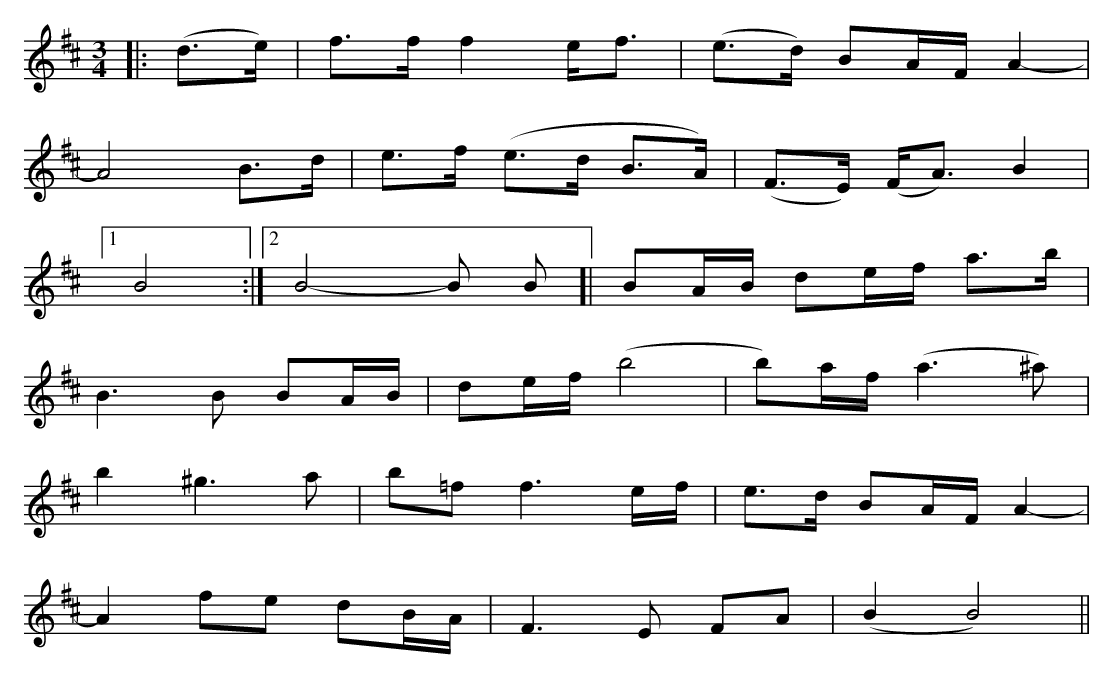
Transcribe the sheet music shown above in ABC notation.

X:1
M:3/4
K:Bmin
|:(d3/2e/)|f3/2f/ f2e<f|(e>d) BA/F/ A2-|
A4B3/2d/|e3/2f/ (e>d B>A)|(F3/2E/) (F<A) B2|
[1B4:|2 B4-B B]|BA/B/ de/f/ a3/2b/|
B3B BA/B/|de/f/ (b4|b)a/f/ (a3 ^a)|
b2^g3a|b=ff3 e/f/|e>d BA/F/ A2-|
A2fe dB/A/|F3E FA|(B2B4)||
